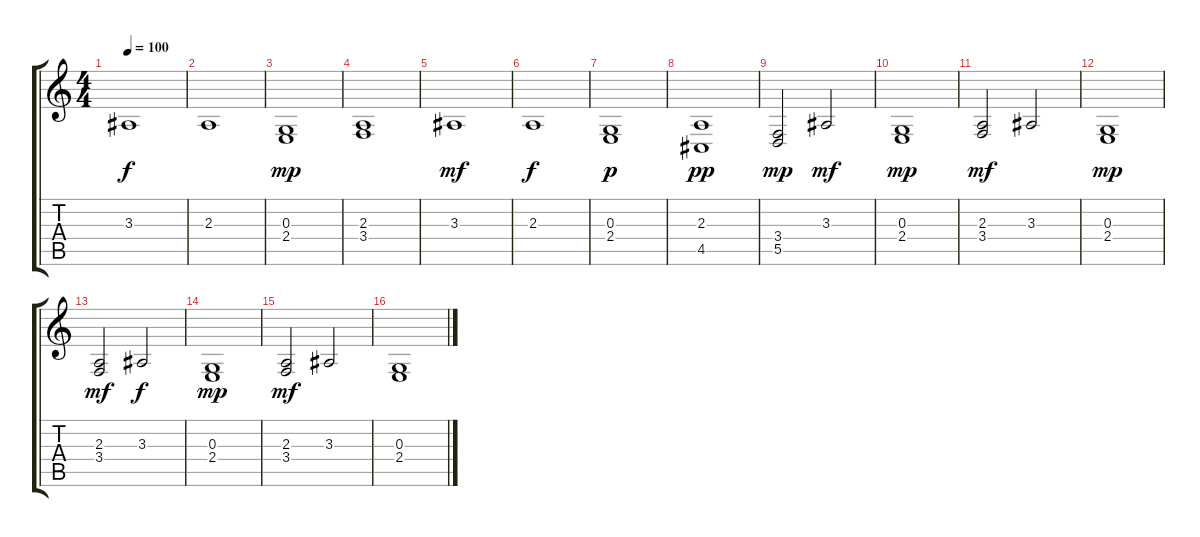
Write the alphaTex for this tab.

\track "" {instrument pad2warm}
\staff {score tabs}
\tuning (E4 B3 G3 D3 A2 E2) {hide}
\ts (4 4)
\tempo 100
\clef g2
\ks c
3.3.1{dy f} |
2.3.1 |
(0.3 2.4).1{dy mp} |
(2.3 3.4).1 |
3.3.1{dy mf} |
2.3.1{dy f} |
(0.3 2.4).1{dy p} |
(2.3 4.5).1{dy pp} |
(3.4 5.5).2{dy mp} 3.3.2{dy mf} |
(0.3 2.4).1{dy mp} |
(2.3 3.4).2{dy mf} 3.3.2 |
(0.3 2.4).1{dy mp} |
(2.3 3.4).2{dy mf} 3.3.2{dy f} |
(0.3 2.4).1{dy mp} |
(2.3 3.4).2{dy mf} 3.3.2 |
(0.3 2.4).1
